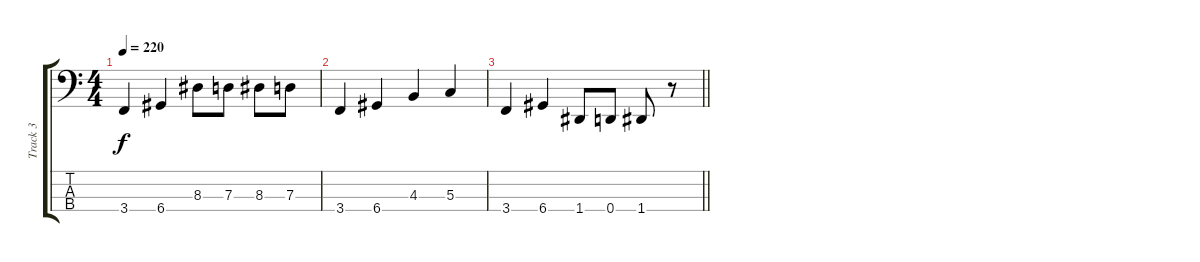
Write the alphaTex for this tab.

\track ("Track 3" "Track 3") {instrument electricbassfinger}
\staff {score tabs}
\tuning (F2 C2 G1 D1) {hide}
\ts (4 4)
\tempo 220
\clef f4
\ks c
3.4.4{dy f} 6.4.4 8.3.8 7.3.8 8.3.8 7.3.8 |
3.4.4 6.4.4 4.3.4 5.3.4 |
\barLineRight lightlight
3.4.4 6.4.4 1.4.8 0.4.8 1.4.8 r.8
